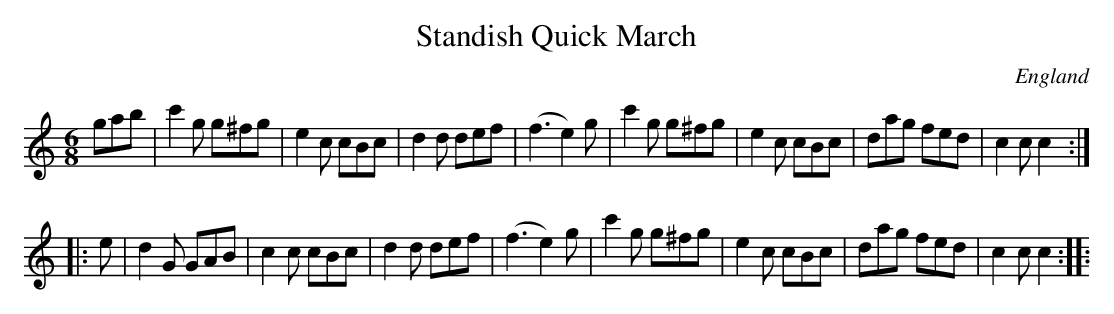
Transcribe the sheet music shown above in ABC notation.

X:1
T:Standish Quick March
L:1/8
M:6/8
O:England
K:C
gab | \
c'2g g^fg | e2c cBc | d2d def | (f3 e2)g | c'2g g^fg | e2c cBc | dag fed | c2c c2 ::
e | \
d2G GAB | c2c cBc | d2d def | (f3 e2)g | c'2g g^fg | e2c cBc | dag fed | c2c c2 ::
